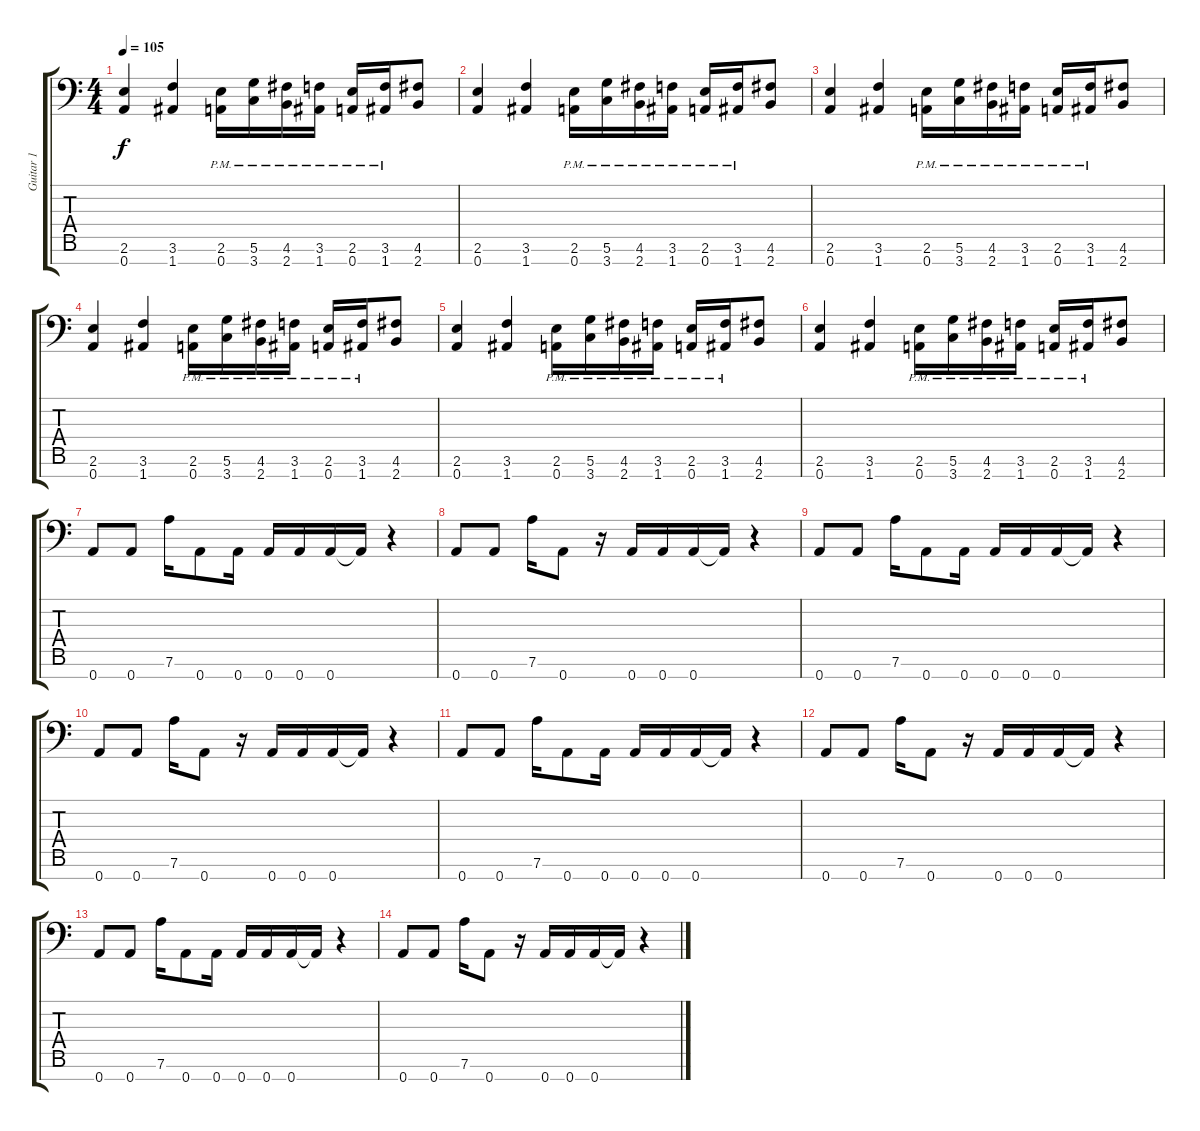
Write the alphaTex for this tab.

\track ("Guitar 1" "Guitar 1") {instrument distortionguitar}
\staff {score tabs}
\tuning (D4 A3 F3 C3 G2 D2 A1) {hide}
\ts (4 4)
\tempo 105
\clef f4
\ks c
(2.6 0.7).4{dy f} (3.6 1.7).4 (2.6{pm} 0.7).16 (5.6{pm} 3.7{pm}).16 (4.6{pm} 2.7{pm}).16 (3.6{pm} 1.7{pm}).16 (2.6{pm} 0.7{pm}).16 (3.6{pm} 1.7{pm}).16 (4.6 2.7).8 |
(2.6 0.7).4 (3.6 1.7).4 (2.6{pm} 0.7).16 (5.6{pm} 3.7{pm}).16 (4.6{pm} 2.7{pm}).16 (3.6{pm} 1.7{pm}).16 (2.6{pm} 0.7{pm}).16 (3.6{pm} 1.7{pm}).16 (4.6 2.7).8 |
(2.6 0.7).4 (3.6 1.7).4 (2.6{pm} 0.7).16 (5.6{pm} 3.7{pm}).16 (4.6{pm} 2.7{pm}).16 (3.6{pm} 1.7{pm}).16 (2.6{pm} 0.7{pm}).16 (3.6{pm} 1.7{pm}).16 (4.6 2.7).8 |
(2.6 0.7).4 (3.6 1.7).4 (2.6{pm} 0.7).16 (5.6{pm} 3.7{pm}).16 (4.6{pm} 2.7{pm}).16 (3.6{pm} 1.7{pm}).16 (2.6{pm} 0.7{pm}).16 (3.6{pm} 1.7{pm}).16 (4.6 2.7).8 |
(2.6 0.7).4 (3.6 1.7).4 (2.6{pm} 0.7).16 (5.6{pm} 3.7{pm}).16 (4.6{pm} 2.7{pm}).16 (3.6{pm} 1.7{pm}).16 (2.6{pm} 0.7{pm}).16 (3.6{pm} 1.7{pm}).16 (4.6 2.7).8 |
(2.6 0.7).4 (3.6 1.7).4 (2.6{pm} 0.7).16 (5.6{pm} 3.7{pm}).16 (4.6{pm} 2.7{pm}).16 (3.6{pm} 1.7{pm}).16 (2.6{pm} 0.7{pm}).16 (3.6{pm} 1.7{pm}).16 (4.6 2.7).8 |
0.7.8 0.7.8 7.6.16 0.7.8 0.7.16 0.7.16 0.7.16 0.7.16 0.7{t}.16 r.4 |
0.7.8 0.7.8 7.6.16 0.7.8 r.16 0.7.16 0.7.16 0.7.16 0.7{t}.16 r.4 |
0.7.8 0.7.8 7.6.16 0.7.8 0.7.16 0.7.16 0.7.16 0.7.16 0.7{t}.16 r.4 |
0.7.8 0.7.8 7.6.16 0.7.8 r.16 0.7.16 0.7.16 0.7.16 0.7{t}.16 r.4 |
0.7.8 0.7.8 7.6.16 0.7.8 0.7.16 0.7.16 0.7.16 0.7.16 0.7{t}.16 r.4 |
0.7.8 0.7.8 7.6.16 0.7.8 r.16 0.7.16 0.7.16 0.7.16 0.7{t}.16 r.4 |
0.7.8 0.7.8 7.6.16 0.7.8 0.7.16 0.7.16 0.7.16 0.7.16 0.7{t}.16 r.4 |
0.7.8 0.7.8 7.6.16 0.7.8 r.16 0.7.16 0.7.16 0.7.16 0.7{t}.16 r.4
